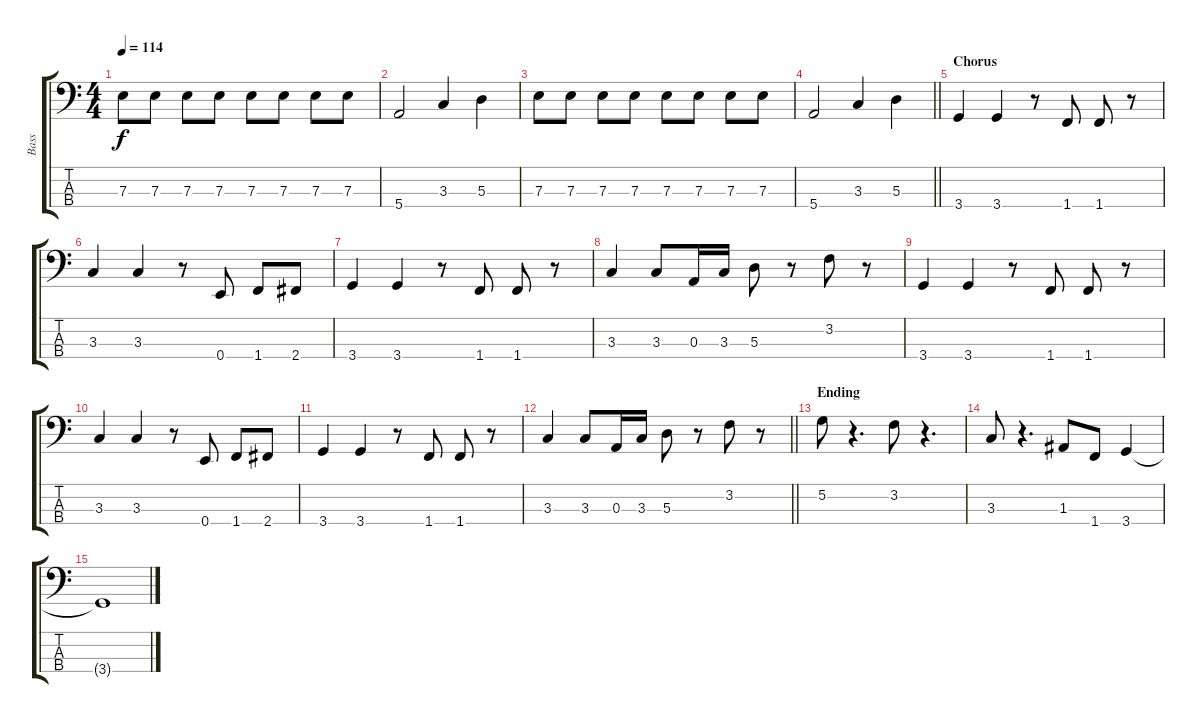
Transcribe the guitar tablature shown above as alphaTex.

\track ("Bass" "Bass") {instrument electricbassfinger}
\staff {score tabs}
\tuning (G2 D2 A1 E1) {hide}
\ts (4 4)
\tempo 114
\clef f4
\ks c
7.3.8{dy f} 7.3.8 7.3.8 7.3.8 7.3.8 7.3.8 7.3.8 7.3.8 |
5.4.2 3.3.4 5.3.4 |
7.3.8 7.3.8 7.3.8 7.3.8 7.3.8 7.3.8 7.3.8 7.3.8 |
\barLineRight lightlight
5.4.2 3.3.4 5.3.4 |
\section ("" "Chorus")
3.4.4 3.4.4 r.8 1.4.8 1.4.8 r.8 |
3.3.4 3.3.4 r.8 0.4.8 1.4.8 2.4.8 |
3.4.4 3.4.4 r.8 1.4.8 1.4.8 r.8 |
3.3.4 3.3.8 0.3.16 3.3.16 5.3.8 r.8 3.2.8 r.8 |
3.4.4 3.4.4 r.8 1.4.8 1.4.8 r.8 |
3.3.4 3.3.4 r.8 0.4.8 1.4.8 2.4.8 |
3.4.4 3.4.4 r.8 1.4.8 1.4.8 r.8 |
\barLineRight lightlight
3.3.4 3.3.8 0.3.16 3.3.16 5.3.8 r.8 3.2.8 r.8 |
\section ("" "Ending")
5.2.8 r.4{d} 3.2.8 r.4{d} |
3.3.8 r.4{d} 1.3.8 1.4.8 3.4.4 |
3.4{t}.1
